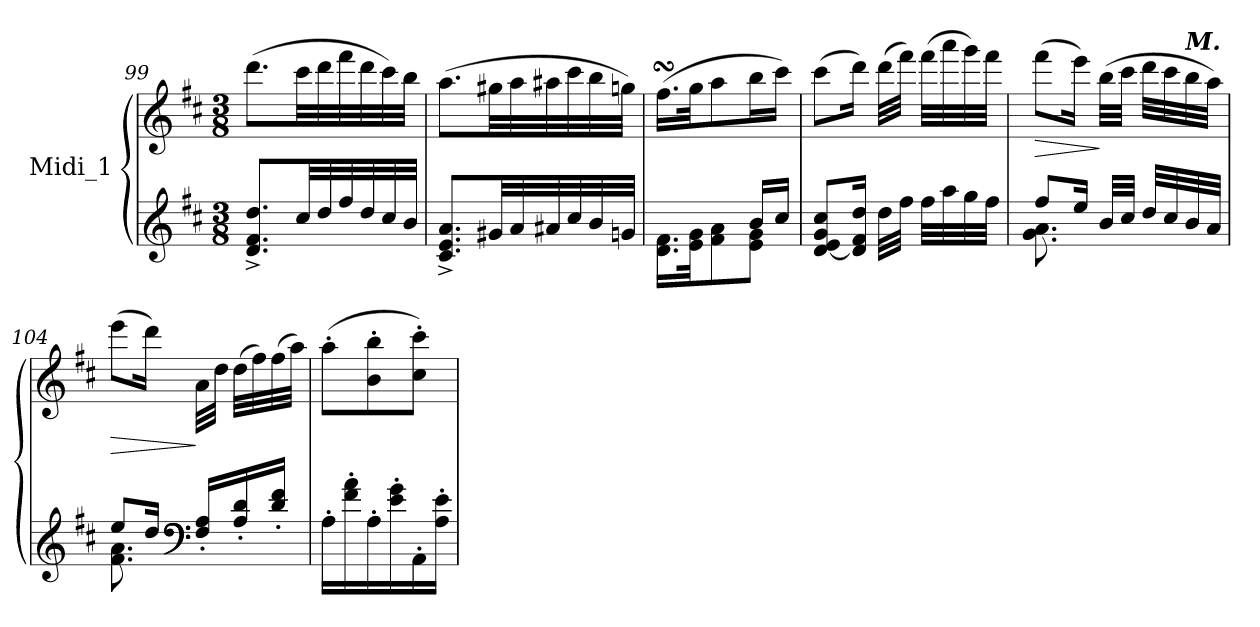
**kern	**kern	**dynam
*part1	*part1	*part1
*staff2	*staff1	*staff1/2
*I"Midi_1	*	*
*clefG2	*clefG2	*
*k[f#c#]	*k[f#c#]	*
*D:	*D:	*
*M3/8	*M3/8	*
=99	=99	=99
8.d/^ 8.f#/^ 8.dd/^L	(>8.ddd\L	.
32cc#/LL	32ccc#\LL	.
32dd/	32ddd\	.
32ff#/	32fff#\	.
32dd/	32ddd\	.
32cc#/	32ccc#\)	.
32b/JJJ	32bb\JJJ	.
!!LO:PB:g=z
=100	=100	=100
8.c#/^ 8.e/^ 8.a/^L	(>8.aa\L	.
32g#X/LL	32gg#X\LL	.
32a/	32aa\	.
32a#X/	32aa#X\	.
32cc#/	32ccc#\	.
32b/	32bb\	.
32gn/JJJ	32ggn\JJJ)	.
=101	=101	=101
*^	*	*
4ryy	16.d\ 16.f#\LL	(>16.ff#sSsS\LL	.
.	32e\ 32g\JK	32gg\JK	.
.	8f#\ 8a\	8aa\	.
16b/LL	8e\ 8g\J	16bb\L	.
16cc#/JJ	.	16ccc#\JJ)	.
*v	*v	*	*
=102	=102	=102
[8d/ 8e/ 8g/ 8cc#/L	(>8ccc#\L	.
16d/] 16f#/ 16dd/Jk	16ddd\Jk)	.
32dd\LLL	(>32ddd\LLL	.
32ff#\JJJ	32fff#\JJJ)	.
32ff#\LLL	(>32fff#\LLL	.
32aa\	32aaa\	.
32gg\	32ggg\)	.
32ff#\JJJ	32fff#\JJJ	.
=103	=103	=103
*^	*	*
!	!	!	!LO:HP:b
8ff#/L	8.g\ 8.a\	(>8fff#\L	>
16ee/Jk	.	16eee\Jk)	.
32b/LLL	8ryy	(>32bb\LLL	]
32cc#/JJJ	.	32ccc#\JJJ	.
32dd/LLL	.	32ddd\LLL	.
32cc#/	.	32ccc#\	.
!	!	!LO:TX:a:Bi:t=M.	!
32b/	16ryy	32bb\	.
32a/JJJ	.	32aa\JJJ)	.
=104	=104	=104	=104
*	*	*MM75	*
!	!	!	!LO:HP:b
8ee/L	8.f#\ 8.a\	(>8eee\L	>
16dd/Jk	.	16ddd\Jk)	.
*clefF4	*	*	*
16F#/' 16A/'LL	8ryy	32a\LLL	]
.	.	32dd\JJJ	.
16A/' 16d/'	.	(>32dd\LLL	.
.	.	32ff#\)	.
16d/' 16f#/'JJ	16ryy	(>32ff#\	.
.	.	32aa\JJJ)	.
*v	*v	*	*
!!LO:LB:g=z
=105	=105	=105
16A'\LL	(>8aa'\L	.
16f#\' 16a\'	.	.
16A'\	8b\' 8bb\'	.
16e\' 16g\'	.	.
16AA'\	8cc#\' 8ccc#\'J)	.
16A\' 16e\'JJ	.	.
=	=	=
*-	*-	*-
